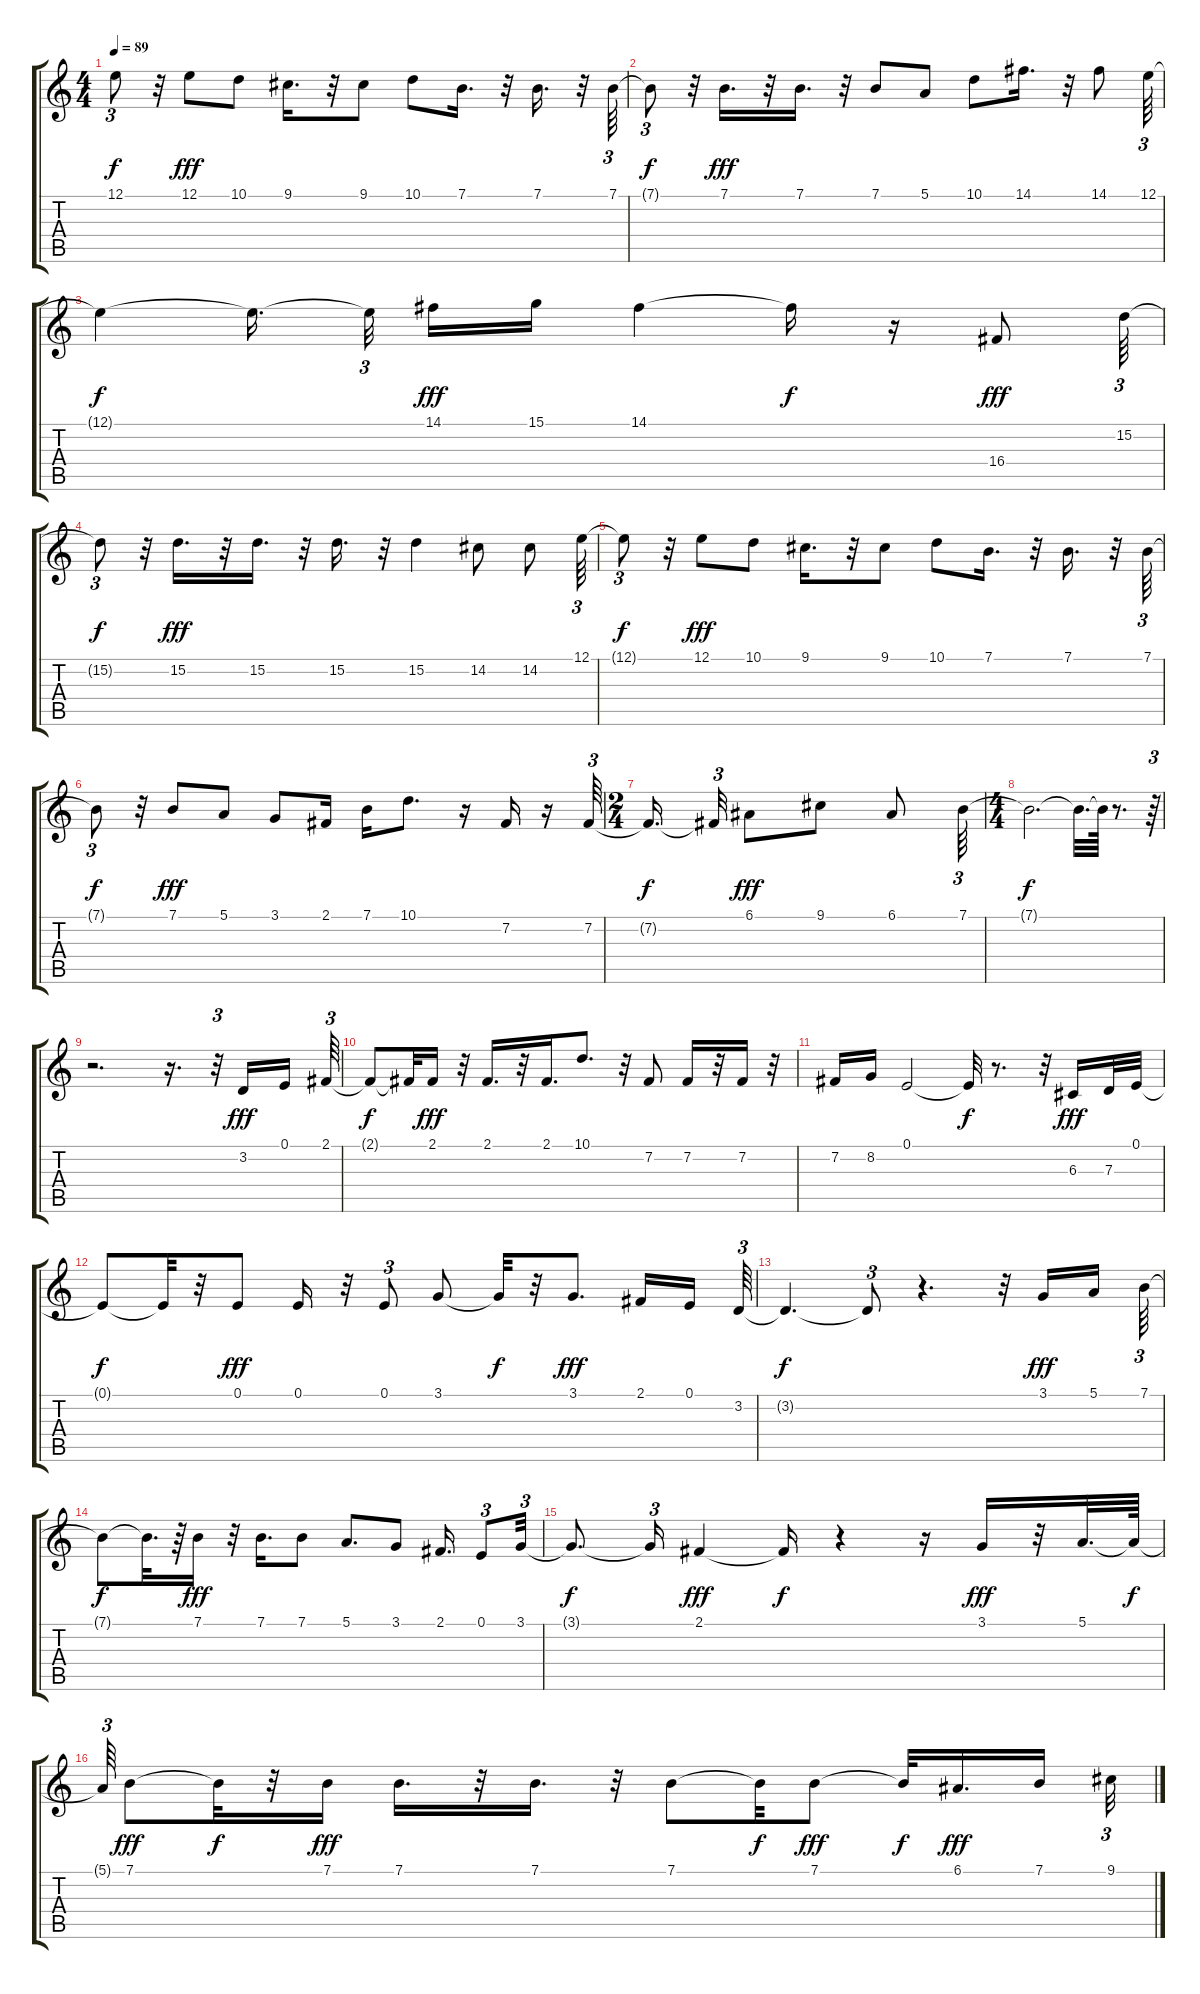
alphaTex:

\track "" {instrument flute}
\staff {score tabs}
\tuning (E4 B3 G3 D3 A2 E2) {hide}
\ts (4 4)
\tempo 89
\clef g2
\ks c
12.1{t}.8{tu (3 2) dy f} r.32 12.1.8{dy fff} 10.1.8 9.1.16{d} r.32 9.1.8 10.1.8 7.1.16{d} r.32 7.1.16{d} r.32 7.1.64{tu (3 2)} |
7.1{t}.8{tu (3 2) dy f} r.32 7.1.16{d dy fff} r.32 7.1.16{d} r.32 7.1.8 5.1.8 10.1.8 14.1.16{d} r.32 14.1.8 12.1.64{tu (3 2)} |
12.1{t}.4{dy f} 12.1{t}.16{d beam splitsecondary} 12.1{t}.32{tu (3 2) beam splitsecondary} 14.1.16{dy fff} 15.1.16 14.1.4 14.1{t}.16{dy f} r.16 16.4.8{dy fff} 15.2.64{tu (3 2)} |
15.2{t}.8{tu (3 2) dy f} r.32 15.2.16{d dy fff} r.32 15.2.16{d} r.32 15.2.16{d} r.32 15.2.4 14.2.8 14.2.8 12.1.64{tu (3 2)} |
12.1{t}.8{tu (3 2) dy f} r.32 12.1.8{dy fff} 10.1.8 9.1.16{d} r.32 9.1.8 10.1.8 7.1.16{d} r.32 7.1.16{d} r.32 7.1.64{tu (3 2)} |
7.1{t}.8{tu (3 2) dy f} r.32 7.1.8{dy fff} 5.1.8 3.1.8 2.1.16 7.1.16 10.1.8{d} r.16 7.2.16 r.16 7.2.64{tu (3 2)} |
\ts (2 4)
7.2{t}.16{d dy f beam splitsecondary} 7.2{t}.32{tu (3 2)} 6.1.8{dy fff} 9.1.8 6.1.8 7.1.64{tu (3 2)} |
\ts (4 4)
7.1{t}.2{d dy f} 7.1{t}.32{d} 7.1{t}.64 r.8{d} r.64{tu (3 2)} |
r.2{d} r.16{d} r.32{tu (3 2)} 3.2.16{dy fff} 0.1.16{beam splitsecondary} 2.1.64{tu (3 2)} |
2.1{t}.8{dy f} 2.1{t}.32 2.1.16{dy fff} r.32 2.1.16{d} r.32 2.1.16{d} 10.1.8{d} r.32 7.2.8 7.2.16 r.32 7.2.16 r.32 |
7.2.16 8.2.16 0.1.2 0.1{t}.32{dy f} r.8{d} r.32 6.3.16{dy fff} 7.3.32 0.1.32 |
0.1{t}.8{dy f} 0.1{t}.32 r.32 0.1.8{dy fff} 0.1.16 r.32 0.1.8{tu (3 2)} 3.1.8 3.1{t}.32{dy f} r.32 3.1.8{d dy fff} 2.1.16 0.1.16{beam splitsecondary} 3.2.64{tu (3 2)} |
3.2{t}.4{d dy f} 3.2{t}.8{tu (3 2)} r.4{d} r.32 3.1.16{dy fff} 5.1.16{beam splitsecondary} 7.1.64{tu (3 2)} |
7.1{t}.8{dy f} 7.1{t}.32{d} r.64 7.1.16{dy fff} r.32 7.1.16{d} 7.1.8 5.1.8{d} 3.1.8 2.1.16{d} 0.1.8{tu (3 2)} 3.1.32{tu (3 2)} |
3.1{t}.8{d dy f} 3.1{t}.16{tu (3 2)} 2.1.4{dy fff} 2.1{t}.16{dy f} r.4 r.16 3.1.16{dy fff} r.32 5.1.32{d} 5.1{t}.64{dy f} |
5.1{t}.64{tu (3 2)} 7.1.8{dy fff} 7.1{t}.32{dy f} r.32 7.1.16{dy fff} 7.1.16{d} r.32 7.1.16{d} r.32 7.1.8 7.1{t}.32{dy f} 7.1.8{dy fff} 7.1{t}.32{dy f} 6.1.16{d dy fff} 7.1.16{beam splitsecondary} 9.1.32{tu (3 2)}
